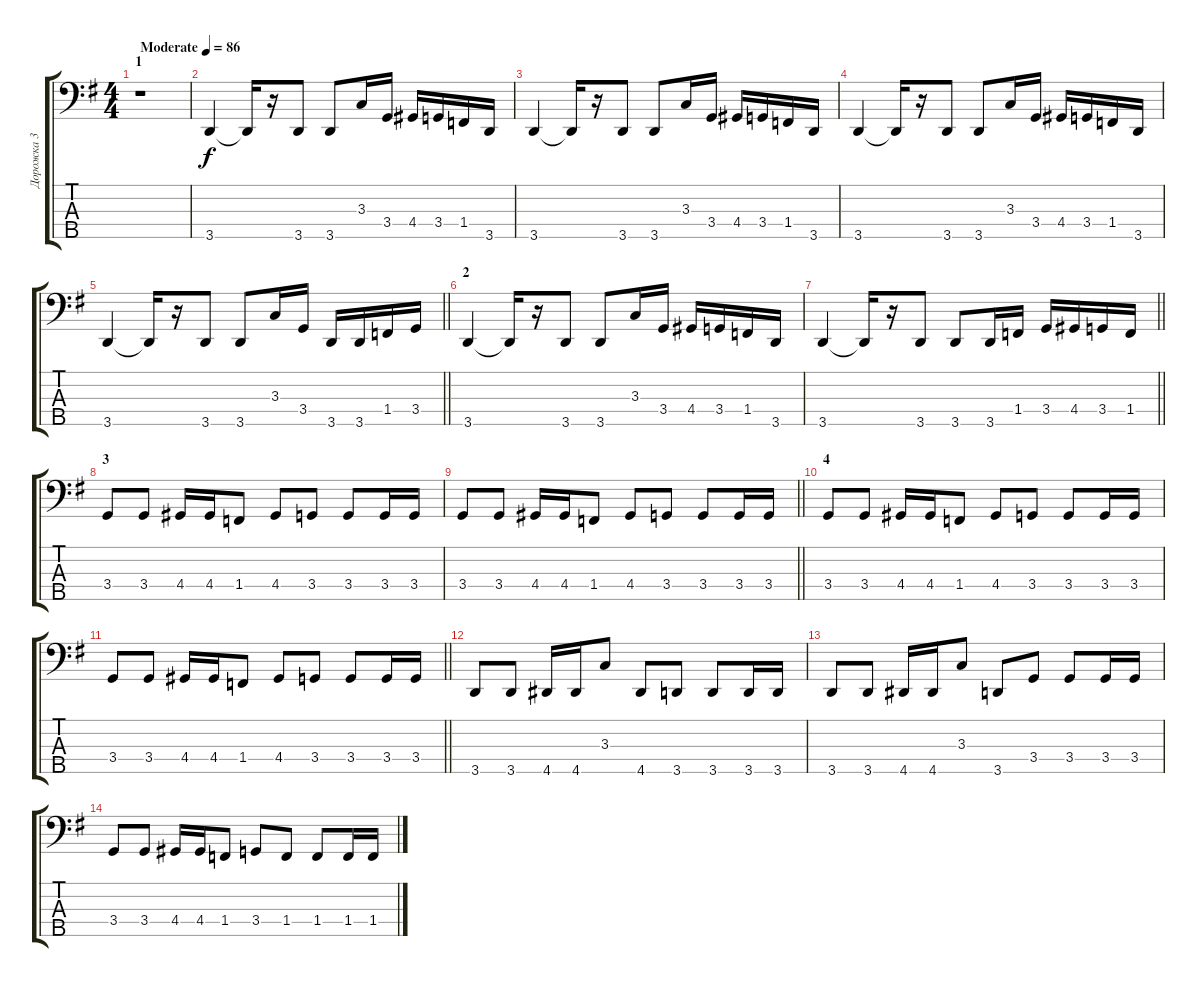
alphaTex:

\track ("Дорожка 3" "Дорожка 3") {instrument electricbassfinger}
\staff {score tabs}
\tuning (G2 D2 A1 E1 B0) {hide}
\ts (4 4)
\section ("" "1")
\tempo (86 "Moderate")
\clef f4
\ks g
r.1{dy f instrument electricbassfinger} |
3.5.4 3.5{t}.16 r.16 3.5.8 3.5.8 3.3.16 3.4.16 4.4.16 3.4.16 1.4.16 3.5.16 |
3.5.4 3.5{t}.16 r.16 3.5.8 3.5.8 3.3.16 3.4.16 4.4.16 3.4.16 1.4.16 3.5.16 |
3.5.4 3.5{t}.16 r.16 3.5.8 3.5.8 3.3.16 3.4.16 4.4.16 3.4.16 1.4.16 3.5.16 |
\barLineRight lightlight
3.5.4 3.5{t}.16 r.16 3.5.8 3.5.8 3.3.16 3.4.16 3.5.16 3.5.16 1.4.16 3.4.16 |
\section ("" "2")
3.5.4 3.5{t}.16 r.16 3.5.8 3.5.8 3.3.16 3.4.16 4.4.16 3.4.16 1.4.16 3.5.16 |
\barLineRight lightlight
3.5.4 3.5{t}.16 r.16 3.5.8 3.5.8 3.5.16 1.4.16 3.4.16 4.4.16 3.4.16 1.4.16 |
\section ("" "3")
3.4.8 3.4.8 4.4.16 4.4.16 1.4.8 4.4.8 3.4.8 3.4.8 3.4.16 3.4.16 |
\barLineRight lightlight
3.4.8 3.4.8 4.4.16 4.4.16 1.4.8 4.4.8 3.4.8 3.4.8 3.4.16 3.4.16 |
\section ("" "4")
3.4.8 3.4.8 4.4.16 4.4.16 1.4.8 4.4.8 3.4.8 3.4.8 3.4.16 3.4.16 |
\barLineRight lightlight
3.4.8 3.4.8 4.4.16 4.4.16 1.4.8 4.4.8 3.4.8 3.4.8 3.4.16 3.4.16 |
3.5.8 3.5.8 4.5.16 4.5.16 3.3.8 4.5.8 3.5.8 3.5.8 3.5.16 3.5.16 |
3.5.8 3.5.8 4.5.16 4.5.16 3.3.8 3.5.8 3.4.8 3.4.8 3.4.16 3.4.16 |
3.4.8 3.4.8 4.4.16 4.4.16 1.4.8 3.4.8 1.4.8 1.4.8 1.4.16 1.4.16
